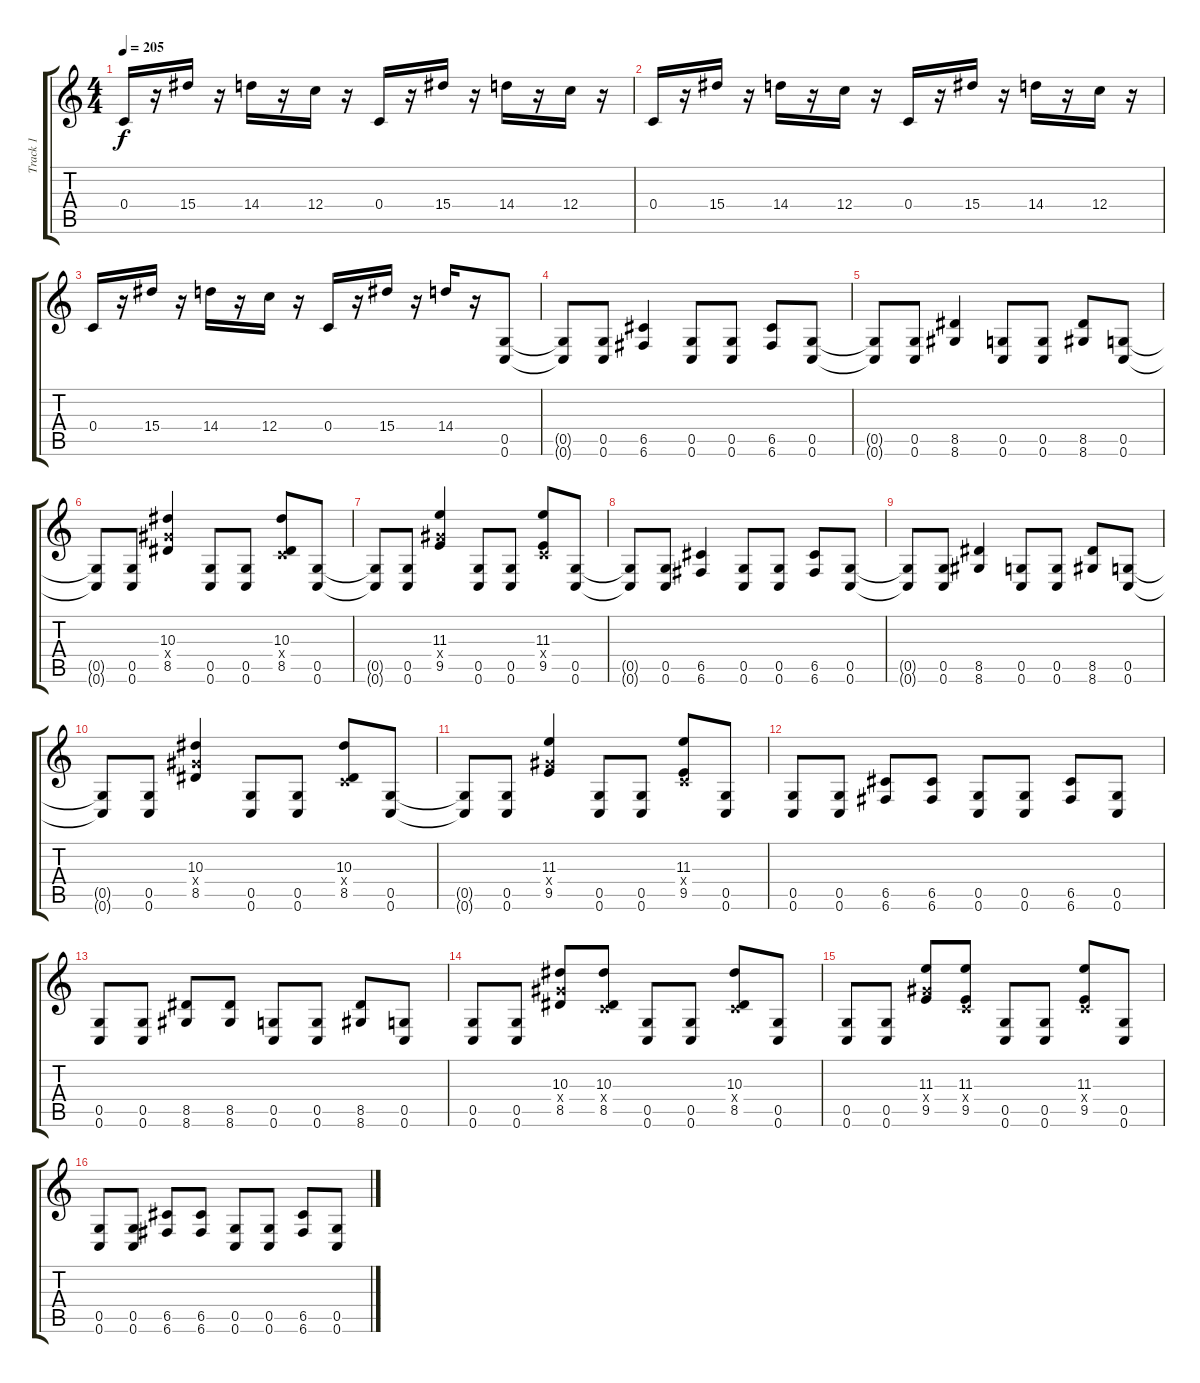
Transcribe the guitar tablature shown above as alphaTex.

\track ("Track 1" "Track 1") {instrument overdrivenguitar}
\staff {score tabs}
\tuning (D4 A3 F3 C3 G2 C2) {hide}
\ts (4 4)
\tempo 205
\clef g2
\ks c
0.4.16{dy f} r.16 15.4.16 r.16 14.4.16 r.16 12.4.16 r.16 0.4.16 r.16 15.4.16 r.16 14.4.16 r.16 12.4.16 r.16 |
0.4.16 r.16 15.4.16 r.16 14.4.16 r.16 12.4.16 r.16 0.4.16 r.16 15.4.16 r.16 14.4.16 r.16 12.4.16 r.16 |
0.4.16 r.16 15.4.16 r.16 14.4.16 r.16 12.4.16 r.16 0.4.16 r.16 15.4.16 r.16 14.4.16 r.16 (0.5 0.6).8{volume 13} |
(0.5{t} 0.6{t}).8 (0.5 0.6).8 (6.5 6.6).4 (0.5 0.6).8 (0.5 0.6).8 (6.5 6.6).8 (0.5 0.6).8 |
(0.5{t} 0.6{t}).8 (0.5 0.6).8 (8.5 8.6).4 (0.5 0.6).8 (0.5 0.6).8 (8.5 8.6).8 (0.5 0.6).8 |
(0.5{t} 0.6{t}).8 (0.5 0.6).8 (10.3 8.4{x} 8.5).4 (0.5 0.6).8 (0.5 0.6).8 (10.3 0.4{x} 8.5).8 (0.5 0.6).8 |
(0.5{t} 0.6{t}).8 (0.5 0.6).8 (11.3 8.4{x} 9.5).4 (0.5 0.6).8 (0.5 0.6).8 (11.3 0.4{x} 9.5).8 (0.5 0.6).8 |
(0.5{t} 0.6{t}).8 (0.5 0.6).8 (6.5 6.6).4 (0.5 0.6).8 (0.5 0.6).8 (6.5 6.6).8 (0.5 0.6).8 |
(0.5{t} 0.6{t}).8 (0.5 0.6).8 (8.5 8.6).4 (0.5 0.6).8 (0.5 0.6).8 (8.5 8.6).8 (0.5 0.6).8 |
(0.5{t} 0.6{t}).8 (0.5 0.6).8 (10.3 8.4{x} 8.5).4 (0.5 0.6).8 (0.5 0.6).8 (10.3 0.4{x} 8.5).8 (0.5 0.6).8 |
(0.5{t} 0.6{t}).8 (0.5 0.6).8 (11.3 8.4{x} 9.5).4 (0.5 0.6).8 (0.5 0.6).8 (11.3 0.4{x} 9.5).8 (0.5 0.6).8 |
(0.5 0.6).8 (0.5 0.6).8 (6.5 6.6).8 (6.5 6.6).8 (0.5 0.6).8 (0.5 0.6).8 (6.5 6.6).8 (0.5 0.6).8 |
(0.5 0.6).8 (0.5 0.6).8 (8.5 8.6).8 (8.5 8.6).8 (0.5 0.6).8 (0.5 0.6).8 (8.5 8.6).8 (0.5 0.6).8 |
(0.5 0.6).8 (0.5 0.6).8 (10.3 8.4{x} 8.5).8 (10.3 0.4{x} 8.5).8 (0.5 0.6).8 (0.5 0.6).8 (10.3 0.4{x} 8.5).8 (0.5 0.6).8 |
(0.5 0.6).8 (0.5 0.6).8 (11.3 8.4{x} 9.5).8 (11.3 0.4{x} 9.5).8 (0.5 0.6).8 (0.5 0.6).8 (11.3 0.4{x} 9.5).8 (0.5 0.6).8 |
(0.5 0.6).8 (0.5 0.6).8 (6.5 6.6).8 (6.5 6.6).8 (0.5 0.6).8 (0.5 0.6).8 (6.5 6.6).8 (0.5 0.6).8
